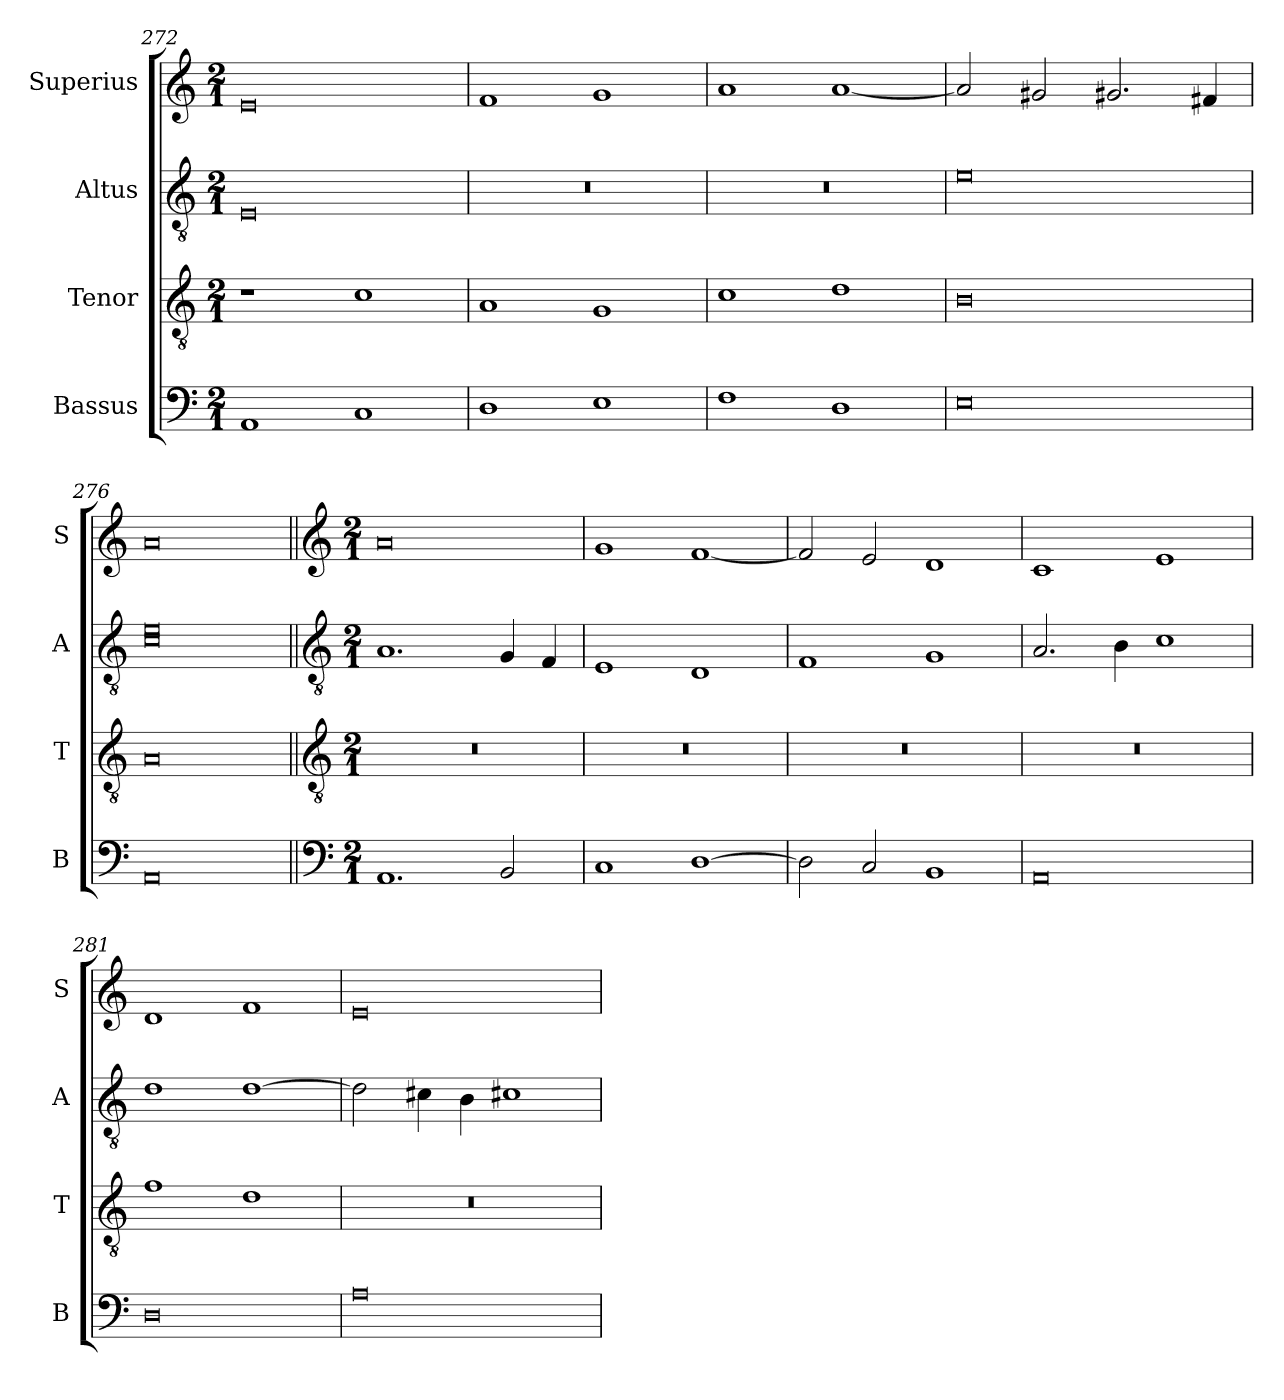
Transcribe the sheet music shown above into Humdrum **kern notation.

**kern	**kern	**kern	**kern
*part4	*part3	*part2	*part1
*staff4	*staff3	*staff2	*staff1
*I"Bassus	*I"Tenor	*I"Altus	*I"Superius
*I'B	*I'T	*I'A	*I'S
*clefF4	*clefGv2	*clefGv2	*clefG2
*k[]	*k[]	*k[]	*k[]
*M2/1	*M2/1	*M2/1	*M2/1
=272	=272	=272	=272
1AA	1r	0E	0e
1C	1c	.	.
=273	=273	=273	=273
1D	1A	0r	1f
1E	1G	.	1g
=274	=274	=274	=274
1F	1c	0r	1a
1D	1d	.	[1a
=275	=275	=275	=275
0E	0B	0e	2a/]
.	.	.	2g#X/
.	.	.	2.g#X/
.	.	.	4f#X/
=276	=276	=276	=276
0AA	0A	0c 0e	0a
!!LO:LB:g=z
=277||	=277||	=277||	=277||
*clefF4	*clefGv2	*clefGv2	*clefG2
*k[]	*k[]	*k[]	*k[]
*M2/1	*M2/1	*M2/1	*M2/1
1.AA	0r	1.A	0a
2BB/	.	4G/	.
.	.	4F/	.
=278	=278	=278	=278
1C	0r	1E	1g
[1D	.	1D	[1f
=279	=279	=279	=279
2D\]	0r	1F	2f/]
2C/	.	.	2e/
1BB	.	1G	1d
=280	=280	=280	=280
0AA	0r	2.A/	1c
.	.	4B\	.
.	.	1c	1e
=281	=281	=281	=281
0D	1f	1d	1d
.	1d	[1d	1f
=282	=282	=282	=282
0A	0r	2d\]	0e
.	.	4c#X\	.
.	.	4B\	.
.	.	1c#X	.
=	=	=	=
*-	*-	*-	*-
